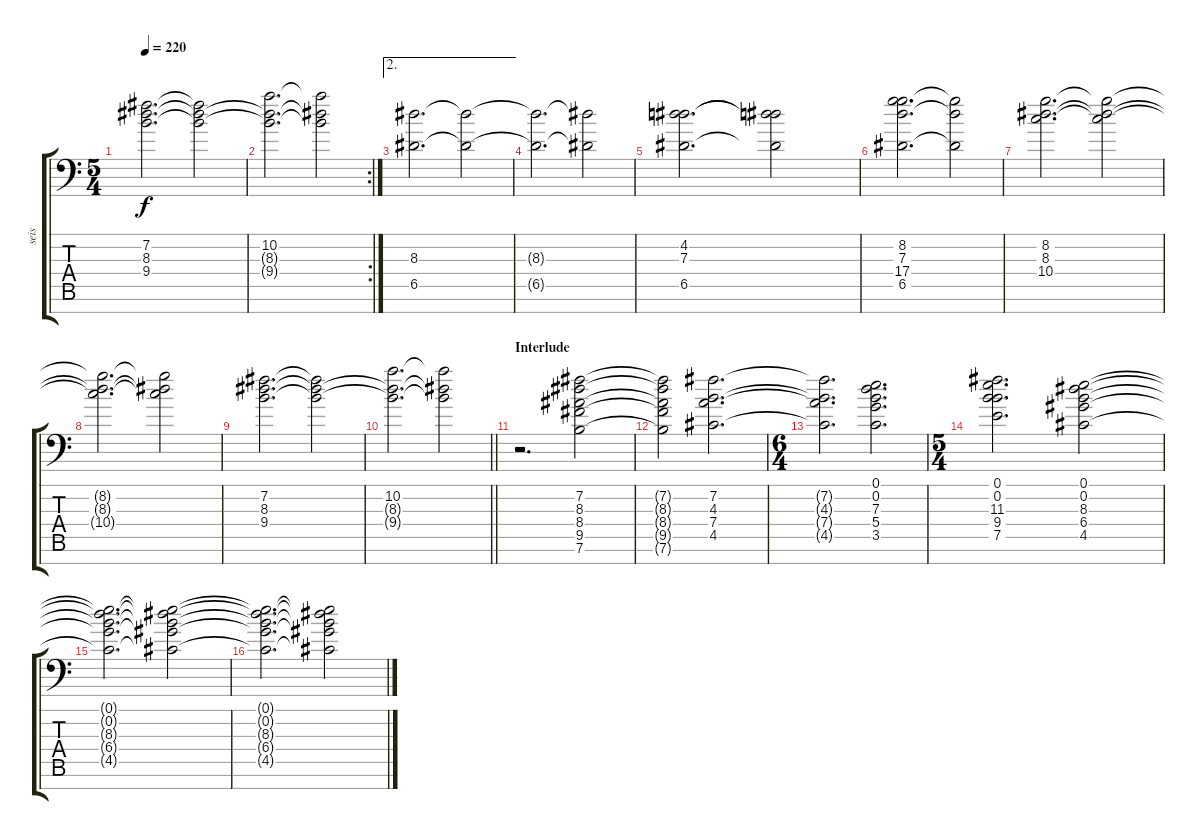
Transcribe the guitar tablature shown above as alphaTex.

\track ("seis" "seis") {instrument distortionguitar bank 255}
\staff {score tabs}
\tuning (E4 B3 G3 D3 A2 E2 A1) {hide}
\ts (5 4)
\tempo 220
\clef f4
\ks c
(7.2 8.3 9.4).2{d dy f} (7.2{t} 8.3{t} 9.4{t}).2 |
\rc 2
(10.2 8.3{t} 9.4{t}).2{d} (10.2{t} 8.3{t} 9.4{t}).2 |
\ae 2
(8.3 6.5).2{d} (8.3{t} 6.5{t}).2 |
(8.3{t} 6.5{t}).2{d} (8.3{t} 6.5{t}).2 |
(4.2 7.3 6.5).2{d} (4.2{t} 7.3{t} 6.5{t}).2 |
(8.2 7.3 17.4 6.5).2{d} (8.2{t} 7.3{t} 6.5{t}).2 |
(8.2 8.3 10.4).2{d} (8.2{t} 8.3{t} 10.4{t}).2 |
(8.2{t} 8.3{t} 10.4{t}).2{d} (8.2{t} 8.3{t} 10.4{t}).2 |
(7.2 8.3 9.4).2{d} (7.2{t} 8.3{t} 9.4{t}).2 |
\barLineRight lightlight
(10.2 8.3{t} 9.4{t}).2{d} (10.2{t} 8.3{t} 9.4{t}).2 |
\section ("" "Interlude")
r.2{d} (7.2 8.3 8.4 9.5 7.6).2 |
(7.2{t} 8.3{t} 8.4{t} 9.5{t} 7.6{t}).2 (7.2 4.3 7.4 4.5).2{d} |
\ts (6 4)
(7.2{t} 4.3{t} 7.4{t} 4.5{t}).2{d} (0.1 0.2 7.3 5.4 3.5).2{d} |
\ts (5 4)
(0.1 0.2 11.3 9.4 7.5).2{d} (0.1 0.2 8.3 6.4 4.5).2 |
(0.1{t} 0.2{t} 8.3{t} 6.4{t} 4.5{t}).2{d} (0.1{t} 0.2{t} 8.3{t} 6.4{t} 4.5{t}).2 |
(0.1{t} 0.2{t} 8.3{t} 6.4{t} 4.5{t}).2{d} (0.1{t} 0.2{t} 8.3{t} 6.4{t} 4.5{t}).2
